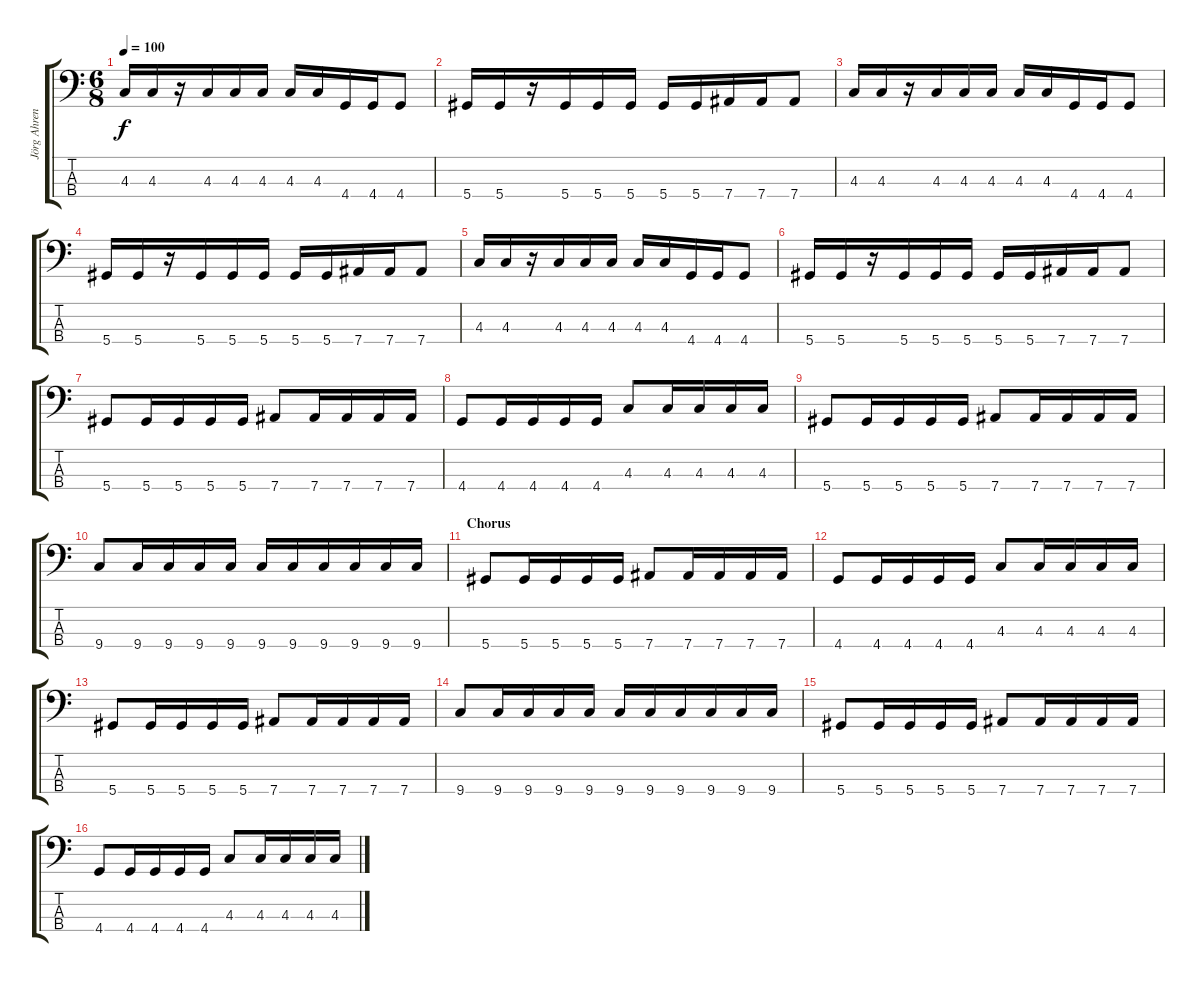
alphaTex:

\track ("Jörg Ahrens" "Jörg Ahren") {instrument electricbasspick}
\staff {score tabs}
\tuning (Gb2 Db2 Ab1 Eb1) {hide}
\ts (6 8)
\tempo 100
\clef f4
\ks c
4.3.16{dy f} 4.3.16 r.16 4.3.16 4.3.16 4.3.16 4.3.16 4.3.16 4.4.16 4.4.16 4.4.8 |
5.4.16 5.4.16 r.16 5.4.16 5.4.16 5.4.16 5.4.16 5.4.16 7.4.16 7.4.16 7.4.8 |
4.3.16 4.3.16 r.16 4.3.16 4.3.16 4.3.16 4.3.16 4.3.16 4.4.16 4.4.16 4.4.8 |
5.4.16 5.4.16 r.16 5.4.16 5.4.16 5.4.16 5.4.16 5.4.16 7.4.16 7.4.16 7.4.8 |
4.3.16 4.3.16 r.16 4.3.16 4.3.16 4.3.16 4.3.16 4.3.16 4.4.16 4.4.16 4.4.8 |
5.4.16 5.4.16 r.16 5.4.16 5.4.16 5.4.16 5.4.16 5.4.16 7.4.16 7.4.16 7.4.8 |
5.4.8 5.4.16 5.4.16 5.4.16 5.4.16 7.4.8 7.4.16 7.4.16 7.4.16 7.4.16 |
4.4.8 4.4.16 4.4.16 4.4.16 4.4.16 4.3.8 4.3.16 4.3.16 4.3.16 4.3.16 |
5.4.8 5.4.16 5.4.16 5.4.16 5.4.16 7.4.8 7.4.16 7.4.16 7.4.16 7.4.16 |
9.4.8 9.4.16 9.4.16 9.4.16 9.4.16 9.4.16 9.4.16 9.4.16 9.4.16 9.4.16 9.4.16 |
\section ("" "Chorus")
5.4.8 5.4.16 5.4.16 5.4.16 5.4.16 7.4.8 7.4.16 7.4.16 7.4.16 7.4.16 |
4.4.8 4.4.16 4.4.16 4.4.16 4.4.16 4.3.8 4.3.16 4.3.16 4.3.16 4.3.16 |
5.4.8 5.4.16 5.4.16 5.4.16 5.4.16 7.4.8 7.4.16 7.4.16 7.4.16 7.4.16 |
9.4.8 9.4.16 9.4.16 9.4.16 9.4.16 9.4.16 9.4.16 9.4.16 9.4.16 9.4.16 9.4.16 |
5.4.8 5.4.16 5.4.16 5.4.16 5.4.16 7.4.8 7.4.16 7.4.16 7.4.16 7.4.16 |
4.4.8 4.4.16 4.4.16 4.4.16 4.4.16 4.3.8 4.3.16 4.3.16 4.3.16 4.3.16
